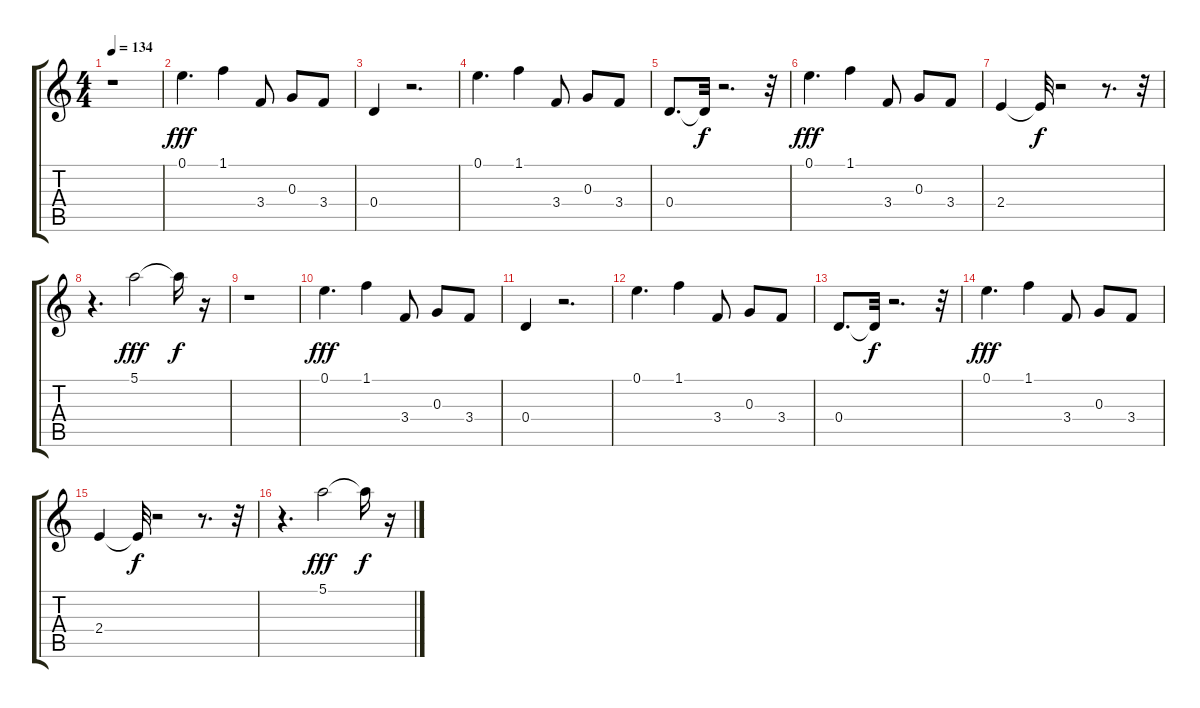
\track "" {instrument electricguitarclean}
\staff {score tabs}
\tuning (E4 B3 G3 D3 A2 E2) {hide}
\ts (4 4)
\tempo 134
\clef g2
\ks c
r.1{dy fff} |
0.1.4{d volume 8} 1.1.4 3.4.8 0.3.8 3.4.8 |
0.4.4 r.2{d} |
0.1.4{d} 1.1.4 3.4.8 0.3.8 3.4.8 |
0.4.8{d} 0.4{t}.32{dy f} r.2{d} r.32 |
0.1.4{d dy fff} 1.1.4 3.4.8 0.3.8 3.4.8 |
2.4.4 2.4{t}.32{dy f} r.2 r.8{d} r.32 |
r.4{d} 5.1.2{dy fff} 5.1{t}.16{dy f} r.16 |
r.1 |
0.1.4{d dy fff} 1.1.4 3.4.8 0.3.8 3.4.8 |
0.4.4 r.2{d} |
0.1.4{d} 1.1.4 3.4.8 0.3.8 3.4.8 |
0.4.8{d} 0.4{t}.32{dy f} r.2{d} r.32 |
0.1.4{d dy fff} 1.1.4 3.4.8 0.3.8 3.4.8 |
2.4.4 2.4{t}.32{dy f} r.2 r.8{d} r.32 |
r.4{d} 5.1.2{dy fff} 5.1{t}.16{dy f} r.16
